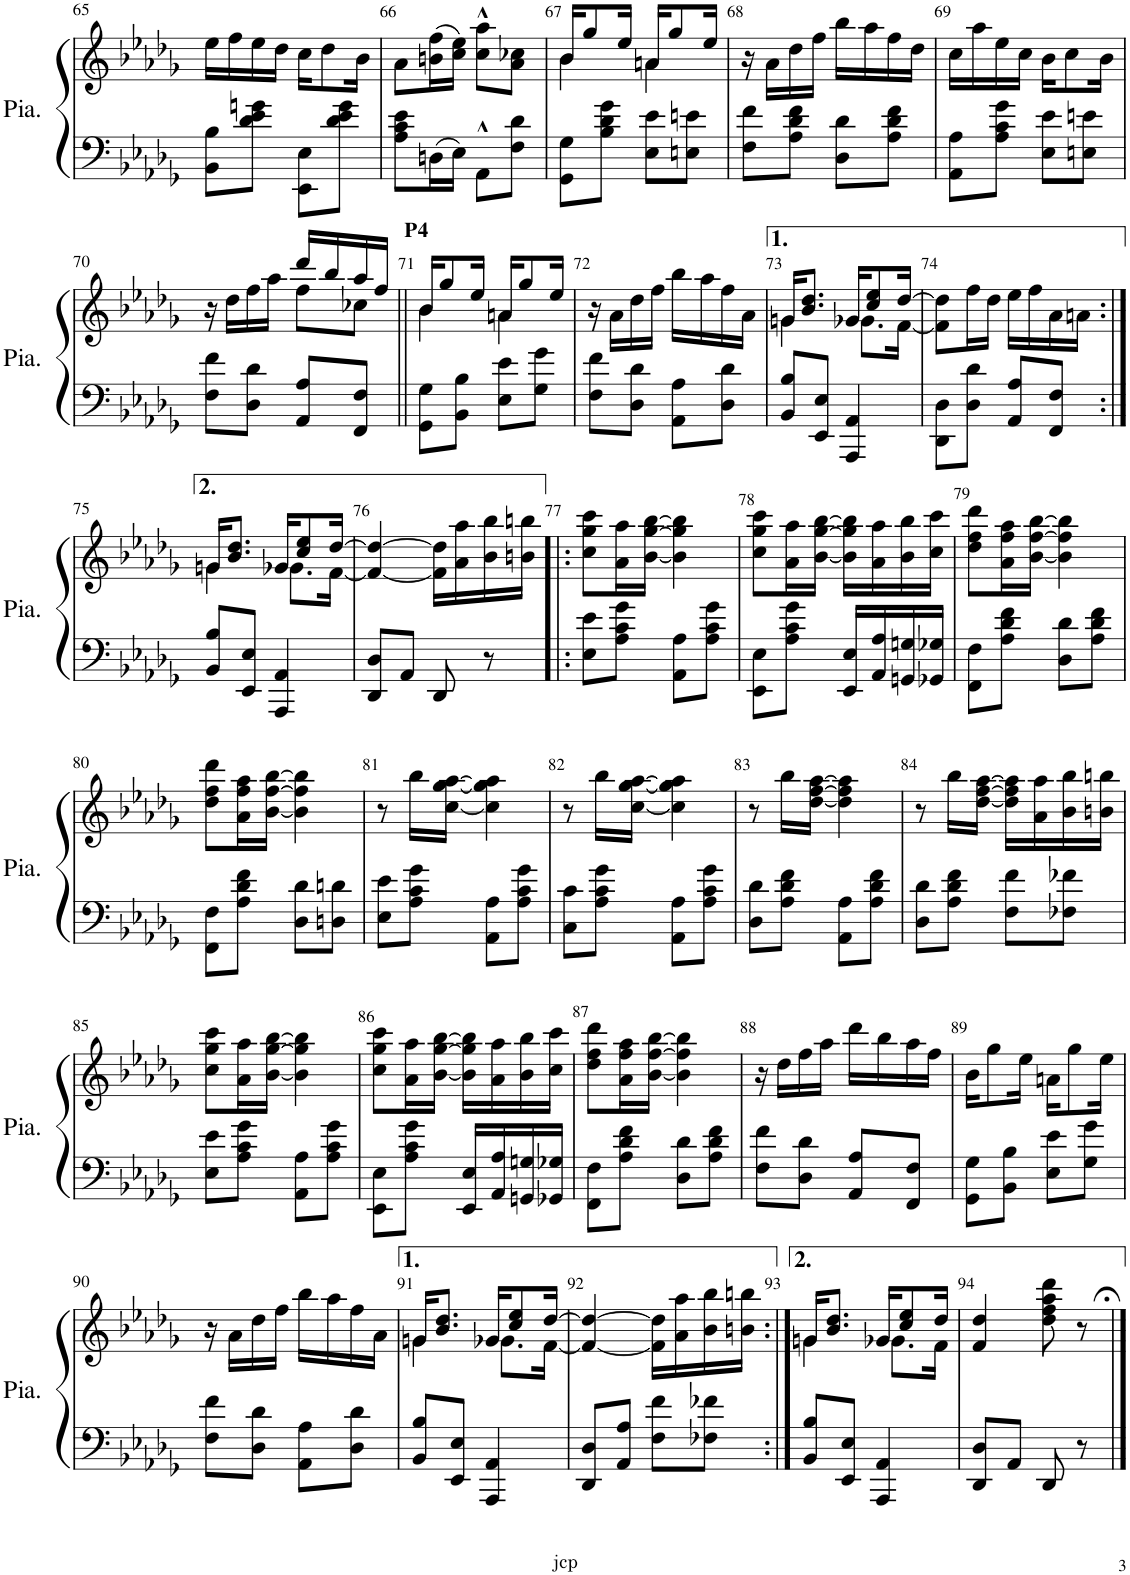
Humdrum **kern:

**kern	**kern
*part1	*part1
*staff2	*staff1
*I"Piano	*
*I'Pia.	*
!!LO:PB:g=z
*clefF4	*clefG2
*k[b-e-a-d-g-]	*k[b-e-a-d-g-]
*M2/4	*M2/4
=65	=65
8BB-\ 8B-\L	16ee-\LL
.	16ff\
8d-\ 8e-\ 8gn\J	16ee-\
.	16dd-\JJ
8EE-\ 8E-\L	16cc\KL
.	8dd-\
8d-\ 8e-\ 8g\J	.
.	16b-\Jk
=66	=66
8A-\ 8c\ 8e-\L	8a-\L
16Dn\L	(16bn\ 16ff\L
16E-\JJ	16cc\ 16ee-\JJ)
8AA-^^\L	8cc\^^ 8aa-\^^L
8F\ 8d-\J	8a-\ 8cc-X\J
=67	=67
*	*^
8GG-\ 8G-\L	16b-/KL	4b-\
.	8gg-/	.
8B-\ 8d-\ 8g-\J	.	.
.	16ee-/Jk	.
8E-\ 8e-\L	16an/KL	4a\
.	8gg-/	.
8En\ 8en\J	.	.
.	16ee-/Jk	.
*	*v	*v
=68	=68
8F\ 8f\L	16r
.	16a-\LL
8A-\ 8d-\ 8f\J	16dd-\
.	16ff\JJ
8D-\ 8d-\L	16bb-\LL
.	16aa-\
8A-\ 8d-\ 8f\J	16ff\
.	16dd-\JJ
=69	=69
8AA-\ 8A-\L	16cc\LL
.	16aa-\
8A-\ 8c\ 8g-\J	16ee-\
.	16cc\JJ
8E-\ 8e-\L	16b-\KL
.	8cc\
8En\ 8en\J	.
.	16b-\Jk
!!LO:LB:g=z
=70	=70
*	*^
8F\ 8f\L	16r	4ryy
.	16dd-\LL	.
8D-\ 8d-\J	16ff\	.
.	16aa-\JJ	.
8AA-/ 8A-/L	16ddd-/LL	8ff\L
.	16bb-/	.
8FF/ 8F/J	16aa-/	8cc-X\J
.	16ff/JJ	.
=71||	=71||	=71||
!	!LO:TX:a:B:t=P4	!
8GG-\ 8G-\L	16b-/KL	4b-\
.	8gg-/	.
8BB-\ 8B-\J	.	.
.	16ee-/Jk	.
8E-\ 8e-\L	16an/KL	4a\
.	8gg-/	.
8G-\ 8g-\J	.	.
.	16ee-/Jk	.
*	*v	*v
=72	=72
8F\ 8f\L	16r
.	16a-\LL
8D-\ 8d-\J	16dd-\
.	16ff\JJ
8AA-\ 8A-\L	16bb-\LL
.	16aa-\
8D-\ 8d-\J	16ff\
.	16a-\JJ
=73	=73
*	*^
8BB-/ 8B-/L	16gn/KL	4g\
.	8.b-/ 8.dd-/J	.
8EE-/ 8E-/J	.	.
4AAA-/ 4AA-/	16g-X/KL	8.g-\L
.	8cc/ 8ee-/	.
.	[16dd-/Jk	[16f\Jk
*	*v	*v
=74	=74
8DD-\ 8D-\L	8f\] 8dd-\]L
8D-\ 8d-\J	16ff\L
.	16dd-\JJ
8AA-/ 8A-/L	16ee-\LL
.	16ff\
8FF/ 8F/J	16a-\
.	16an\JJ
!!LO:LB:g=z
=75:|!	=75:|!
*	*^
8BB-/ 8B-/L	16gn/KL	4g\
.	8.b-/ 8.dd-/J	.
8EE-/ 8E-/J	.	.
4AAA-/ 4AA-/	16g-X/KL	8.g-\L
.	8cc/ 8ee-/	.
.	[16dd-/Jk	[16f\Jk
*	*v	*v
=76	=76
8DD-/ 8D-/L	4f/_ 4dd-/_
8AA-/J	.
8DD-/	16f\] 16dd-\]LL
.	16a-\ 16aa-\
8r	16b-\ 16bb-\
.	16bn\ 16bbn\JJ
=77!|:	=77!|:
8E-\ 8e-\L	8cc\ 8gg-\ 8ccc\L
8A-\ 8c\ 8g-\J	16a-\ 16aa-\L
.	[16b-\ [16gg-\ [16bb-\JJ
8AA-\ 8A-\L	4b-\] 4gg-\] 4bb-\]
8A-\ 8c\ 8g-\J	.
=78	=78
8EE-\ 8E-\L	8cc\ 8gg-\ 8ccc\L
8A-\ 8c\ 8g-\J	16a-\ 16aa-\L
.	[16b-\ [16gg-\ [16bb-\JJ
16EE-/ 16E-/LL	16b-\] 16gg-\] 16bb-\]LL
16AA-/ 16A-/	16a-\ 16aa-\
16GGn/ 16Gn/	16b-\ 16bb-\
16GG-X/ 16G-X/JJ	16cc\ 16ccc\JJ
=79	=79
8FF\ 8F\L	8dd-\ 8ff\ 8ddd-\L
8A-\ 8d-\ 8f\J	16a-\ 16ff\ 16aa-\L
.	[16b-\ [16ff\ [16bb-\JJ
8D-\ 8d-\L	4b-\] 4ff\] 4bb-\]
8A-\ 8d-\ 8f\J	.
!!LO:LB:g=z
=80	=80
8FF\ 8F\L	8dd-\ 8ff\ 8ddd-\L
8A-\ 8d-\ 8f\J	16a-\ 16ff\ 16aa-\L
.	[16b-\ [16ff\ [16bb-\JJ
8D-\ 8d-\L	4b-\] 4ff\] 4bb-\]
8Dn\ 8dn\J	.
=81	=81
8E-\ 8e-\L	8r
8A-\ 8c\ 8g-\J	16bb-\LL
.	[16cc\ [16gg-\ [16aa-\JJ
8AA-\ 8A-\L	4cc\] 4gg-\] 4aa-\]
8A-\ 8c\ 8g-\J	.
=82	=82
8C\ 8c\L	8r
8A-\ 8c\ 8g-\J	16bb-\LL
.	[16cc\ [16gg-\ [16aa-\JJ
8AA-\ 8A-\L	4cc\] 4gg-\] 4aa-\]
8A-\ 8c\ 8g-\J	.
=83	=83
8D-\ 8d-\L	8r
8A-\ 8d-\ 8f\J	16bb-\LL
.	[16dd-\ [16ff\ [16aa-\JJ
8AA-\ 8A-\L	4dd-\] 4ff\] 4aa-\]
8A-\ 8d-\ 8f\J	.
=84	=84
8D-\ 8d-\L	8r
8A-\ 8d-\ 8f\J	16bb-\LL
.	[16dd-\ [16ff\ [16aa-\JJ
8F\ 8f\L	16dd-\] 16ff\] 16aa-\]LL
.	16a-\ 16aa-\
8F-X\ 8f-X\J	16b-\ 16bb-\
.	16bn\ 16bbn\JJ
!!LO:LB:g=z
=85	=85
8E-\ 8e-\L	8cc\ 8gg-\ 8ccc\L
8A-\ 8c\ 8g-\J	16a-\ 16aa-\L
.	[16b-\ [16gg-\ [16bb-\JJ
8AA-\ 8A-\L	4b-\] 4gg-\] 4bb-\]
8A-\ 8c\ 8g-\J	.
=86	=86
8EE-\ 8E-\L	8cc\ 8gg-\ 8ccc\L
8A-\ 8c\ 8g-\J	16a-\ 16aa-\L
.	[16b-\ [16gg-\ [16bb-\JJ
16EE-/ 16E-/LL	16b-\] 16gg-\] 16bb-\]LL
16AA-/ 16A-/	16a-\ 16aa-\
16GGn/ 16Gn/	16b-\ 16bb-\
16GG-X/ 16G-X/JJ	16cc\ 16ccc\JJ
=87	=87
8FF\ 8F\L	8dd-\ 8ff\ 8ddd-\L
8A-\ 8d-\ 8f\J	16a-\ 16ff\ 16aa-\L
.	[16b-\ [16ff\ [16bb-\JJ
8D-\ 8d-\L	4b-\] 4ff\] 4bb-\]
8A-\ 8d-\ 8f\J	.
=88	=88
8F\ 8f\L	16r
.	16dd-\LL
8D-\ 8d-\J	16ff\
.	16aa-\JJ
8AA-/ 8A-/L	16ddd-\LL
.	16bb-\
8FF/ 8F/J	16aa-\
.	16ff\JJ
=89	=89
8GG-\ 8G-\L	16b-\KL
.	8gg-\
8BB-\ 8B-\J	.
.	16ee-\Jk
8E-\ 8e-\L	16an\KL
.	8gg-\
8G-\ 8g-\J	.
.	16ee-\Jk
!!LO:LB:g=z
=90	=90
8F\ 8f\L	16r
.	16a-\LL
8D-\ 8d-\J	16dd-\
.	16ff\JJ
8AA-\ 8A-\L	16bb-\LL
.	16aa-\
8D-\ 8d-\J	16ff\
.	16a-\JJ
=91	=91
*	*^
8BB-/ 8B-/L	16gn/KL	4g\
.	8.b-/ 8.dd-/J	.
8EE-/ 8E-/J	.	.
4AAA-/ 4AA-/	16g-X/KL	8.g-\L
.	8cc/ 8ee-/	.
.	[16dd-/Jk	[16f\Jk
*	*v	*v
=92	=92
8DD-/ 8D-/L	4f/_ 4dd-/_
8AA-/ 8A-/J	.
8F\ 8f\L	16f\] 16dd-\]LL
.	16a-\ 16aa-\
8F-X\ 8f-X\J	16b-\ 16bb-\
.	16bn\ 16bbn\JJ
=93:|!	=93:|!
*	*^
8BB-/ 8B-/L	16gn/KL	4g\
.	8.b-/ 8.dd-/J	.
8EE-/ 8E-/J	.	.
4AAA-/ 4AA-/	16g-X/KL	8.g-\L
.	8cc/ 8ee-/	.
.	16dd-/Jk	16f\Jk
*	*v	*v
=94	=94
8DD-/ 8D-/L	4f/ 4dd-/
8AA-/J	.
8DD-/	8dd-\ 8ff\ 8aa-\ 8ddd-\
8r	8r;<
==	==
*-	*-
